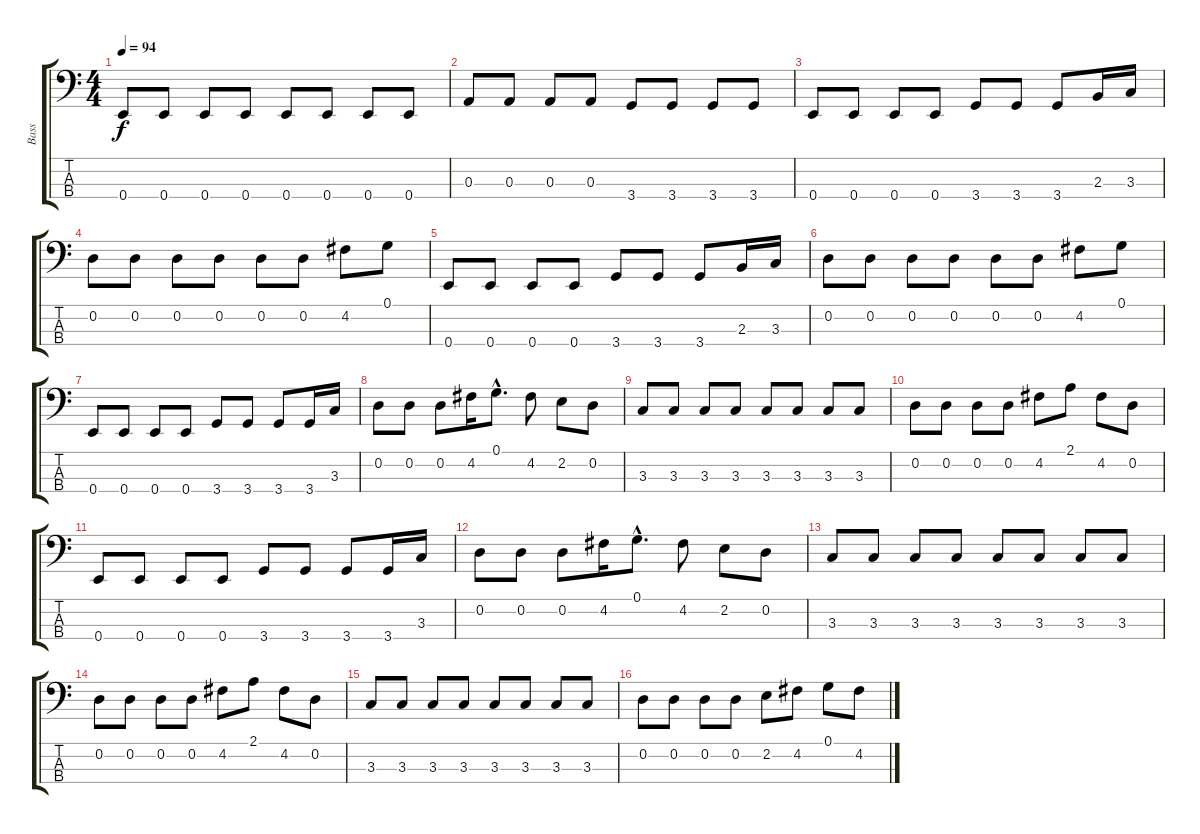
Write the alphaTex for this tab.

\track ("Bass" "Bass") {instrument electricbassfinger}
\staff {score tabs}
\tuning (G2 D2 A1 E1) {hide}
\ts (4 4)
\tempo 94
\clef f4
\ks c
0.4.8{dy f} 0.4.8 0.4.8 0.4.8 0.4.8 0.4.8 0.4.8 0.4.8 |
0.3.8 0.3.8 0.3.8 0.3.8 3.4.8 3.4.8 3.4.8 3.4.8 |
0.4.8 0.4.8 0.4.8 0.4.8 3.4.8 3.4.8 3.4.8 2.3.16 3.3.16 |
0.2.8 0.2.8 0.2.8 0.2.8 0.2.8 0.2.8 4.2.8 0.1.8 |
0.4.8 0.4.8 0.4.8 0.4.8 3.4.8 3.4.8 3.4.8 2.3.16 3.3.16 |
0.2.8 0.2.8 0.2.8 0.2.8 0.2.8 0.2.8 4.2.8 0.1.8 |
0.4.8 0.4.8 0.4.8 0.4.8 3.4.8 3.4.8 3.4.8 3.4.16 3.3.16 |
0.2.8 0.2.8 0.2.8 4.2.16 0.1{hac}.8{d} 4.2.8 2.2.8 0.2.8 |
3.3.8 3.3.8 3.3.8 3.3.8 3.3.8 3.3.8 3.3.8 3.3.8 |
0.2.8 0.2.8 0.2.8 0.2.8 4.2.8 2.1.8 4.2.8 0.2.8 |
0.4.8 0.4.8 0.4.8 0.4.8 3.4.8 3.4.8 3.4.8 3.4.16 3.3.16 |
0.2.8 0.2.8 0.2.8 4.2.16 0.1{hac}.8{d} 4.2.8 2.2.8 0.2.8 |
3.3.8 3.3.8 3.3.8 3.3.8 3.3.8 3.3.8 3.3.8 3.3.8 |
0.2.8 0.2.8 0.2.8 0.2.8 4.2.8 2.1.8 4.2.8 0.2.8 |
3.3.8 3.3.8 3.3.8 3.3.8 3.3.8 3.3.8 3.3.8 3.3.8 |
0.2.8 0.2.8 0.2.8 0.2.8 2.2.8 4.2.8 0.1.8 4.2.8
